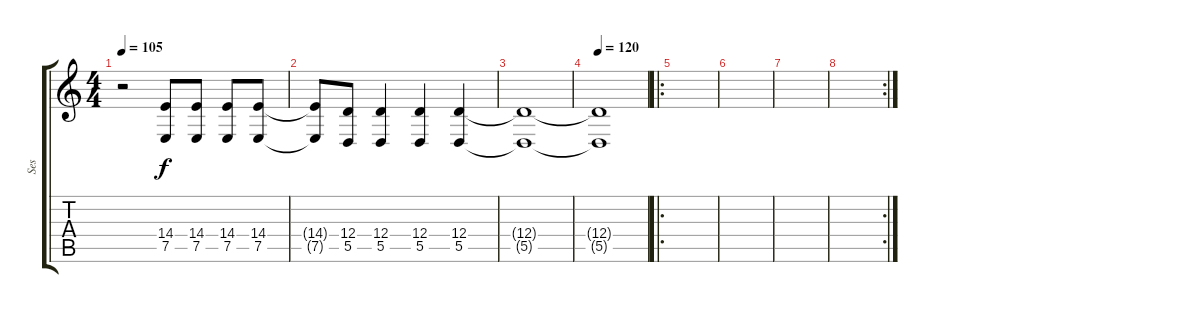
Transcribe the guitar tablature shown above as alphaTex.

\track ("Ses" "Ses") {instrument choiraahs}
\staff {score tabs}
\tuning (E4 B3 G3 D3 A2 E2) {hide}
\ts (4 4)
\tempo 105
\clef g2
\ks c
r.2{dy f} (14.4 7.5).8 (14.4 7.5).8 (14.4 7.5).8 (14.4 7.5).8 |
(14.4{t} 7.5{t}).8 (12.4 5.5).8 (12.4 5.5).4 (12.4 5.5).4 (12.4 5.5).4 |
(12.4{t} 5.5{t}).1 |
\tempo 120
(12.4{t} 5.5{t}).1{volume 13} |
\ro
|
|
|
\rc 2
